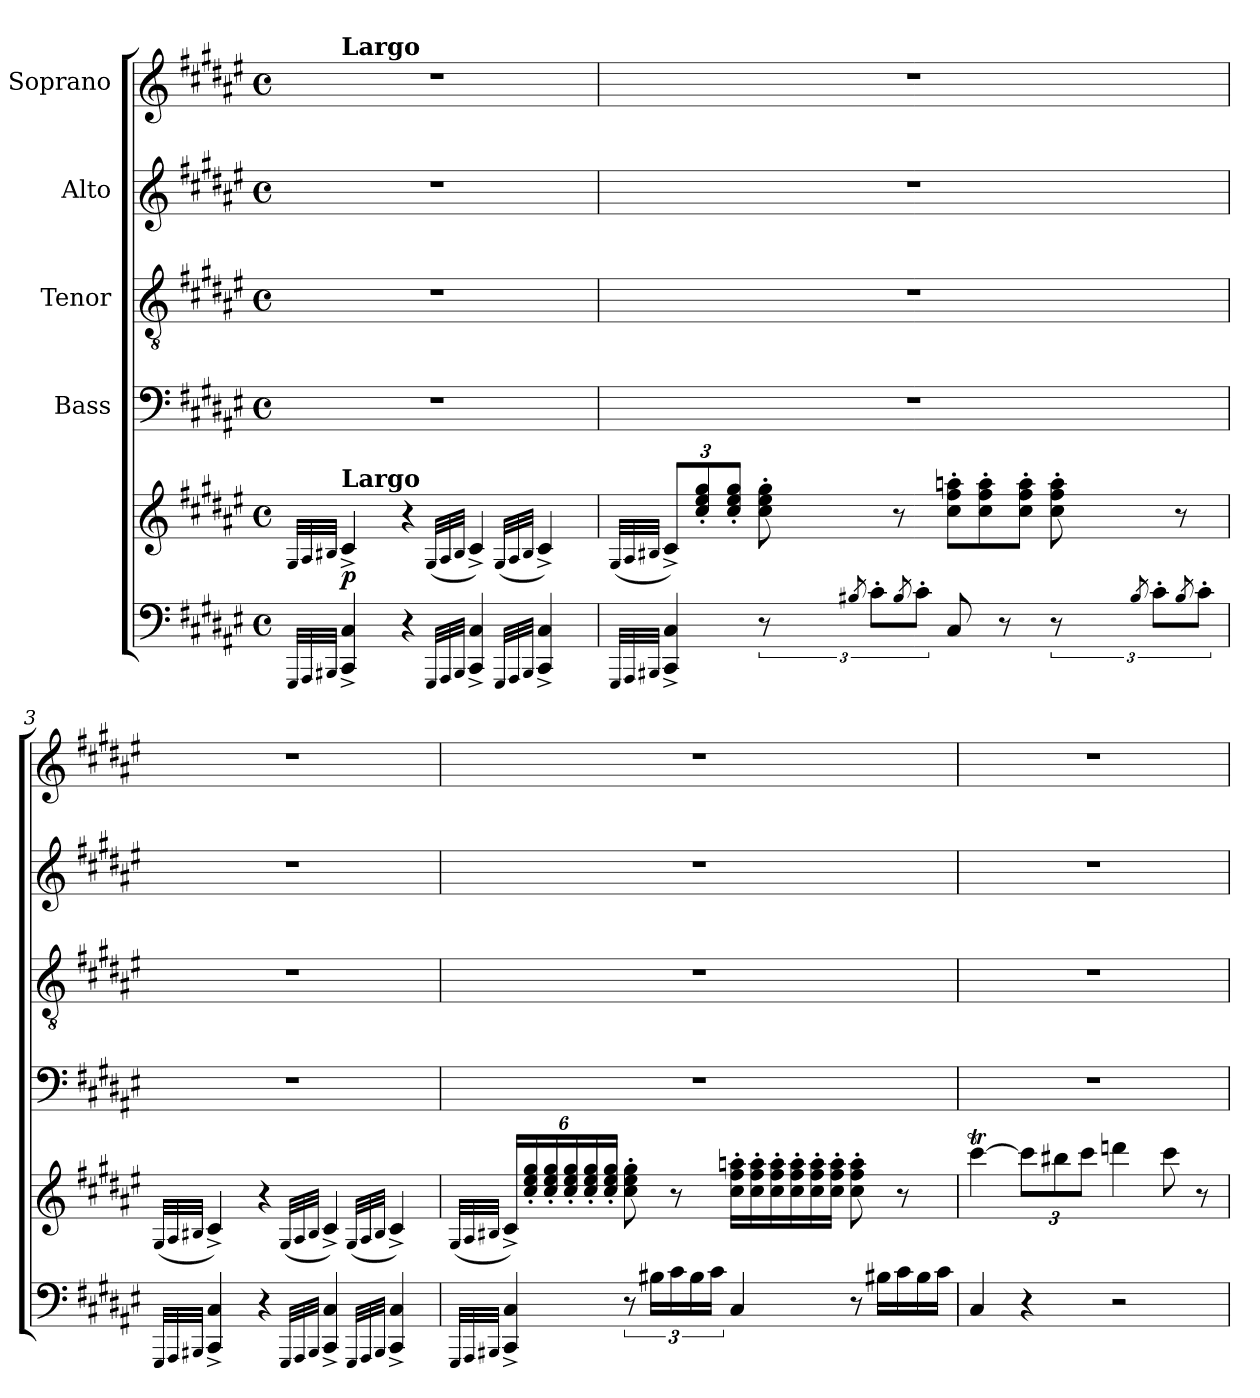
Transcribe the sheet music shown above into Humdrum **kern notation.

**kern	**kern	**dynam	**kern	**kern	**kern	**kern
*part5	*part5	*part5	*part4	*part3	*part2	*part1
*staff6	*staff5	*staff5/6	*staff4	*staff3	*staff2	*staff1
*	*	*	*I"Bass	*I"Tenor	*I"Alto	*I"Soprano
*clefF4	*clefG2	*	*clefF4	*clefGv2	*clefG2	*clefG2
*	*	*	*ITrd1c2	*ITrd1c2	*ITrd1c2	*ITrd1c2
*k[f#c#g#d#a#e#]	*k[f#c#g#d#a#e#]	*	*k[f#c#g#d#a#e#]	*k[f#c#g#d#a#e#]	*k[f#c#g#d#a#e#]	*k[f#c#g#d#a#e#]
*F#:	*F#:	*	*F#:	*F#:	*F#:	*F#:
*M4/4	*M4/4	*	*M4/4	*M4/4	*M4/4	*M4/4
*met(c)	*met(c)	*	*met(c)	*met(c)	*met(c)	*met(c)
=1	=1	=1	=1	=1	=1	=1
32qGGG#/LLL	32qG#/LLL	.	.	.	.	.
32qAAA#/	32qA#/	.	.	.	.	.
32qBBB#X/JJJ	32qB#X/JJJ	.	.	.	.	.
!	!	!	!	!	!	!LO:TX:a:B:t=Largo
!	!LO:TX:a:B:t=Largo	!	!	!	!	!
!	!	!LO:DY:a=2	!	!	!	!
4CC#/^< 4C#/^<	4c#^</	p	1r	1r	1r	1r
4r	4r	.	.	.	.	.
32qGGG#/LLL	(32qG#/LLL	.	.	.	.	.
32qAAA#/	32qA#/	.	.	.	.	.
32qBBB#/JJJ	32qB#/JJJ	.	.	.	.	.
4CC#/^< 4C#/^<	4c#^</)	.	.	.	.	.
32qGGG#/LLL	(32qG#/LLL	.	.	.	.	.
32qAAA#/	32qA#/	.	.	.	.	.
32qBBB#/JJJ	32qB#/JJJ	.	.	.	.	.
4CC#/^< 4C#/^<	4c#^</)	.	.	.	.	.
=2	=2	=2	=2	=2	=2	=2
32qGGG#/LLL	(32qG#/LLL	.	.	.	.	.
32qAAA#/	32qA#/	.	.	.	.	.
32qBBB#X/JJJ	32qB#X/JJJ	.	.	.	.	.
4CC#/^< 4C#/^<	12c#^</L)	.	1r	1r	1r	1r
.	12cc#/'< 12ee#/'< 12gg#/'<	.	.	.	.	.
.	12cc#/'< 12ee#/'< 12gg#/'<J	.	.	.	.	.
12r	8cc#\'> 8ee#\'> 8gg#\'>	.	.	.	.	.
8qB#X/	.	.	.	.	.	.
12c#'>\L	.	.	.	.	.	.
.	8r	.	.	.	.	.
8qB#/	.	.	.	.	.	.
12c#'>\J	.	.	.	.	.	.
*	*Xtuplet	*	*	*	*	*
8C#/	12cc#\'> 12ff#\'> 12aan\'>L	.	.	.	.	.
.	12cc#\'> 12ff#\'> 12aa\'>	.	.	.	.	.
8r	.	.	.	.	.	.
.	12cc#\'> 12ff#\'> 12aa\'>J	.	.	.	.	.
12r	8cc#\'> 8ff#\'> 8aa\'>	.	.	.	.	.
8qB#/	.	.	.	.	.	.
12c#'>\L	.	.	.	.	.	.
.	8r	.	.	.	.	.
8qB#/	.	.	.	.	.	.
12c#'>\J	.	.	.	.	.	.
=3	=3	=3	=3	=3	=3	=3
32qGGG#/LLL	(32qG#/LLL	.	.	.	.	.
32qAAA#/	32qA#/	.	.	.	.	.
32qBBB#X/JJJ	32qB#X/JJJ	.	.	.	.	.
4CC#/^< 4C#/^<	4c#^</)	.	1r	1r	1r	1r
4r	4r	.	.	.	.	.
32qGGG#/LLL	(32qG#/LLL	.	.	.	.	.
32qAAA#/	32qA#/	.	.	.	.	.
32qBBB#/JJJ	32qB#/JJJ	.	.	.	.	.
4CC#/^< 4C#/^<	4c#^</)	.	.	.	.	.
32qGGG#/LLL	(32qG#/LLL	.	.	.	.	.
32qAAA#/	32qA#/	.	.	.	.	.
32qBBB#/JJJ	32qB#/JJJ	.	.	.	.	.
4CC#/^< 4C#/^<	4c#^</)	.	.	.	.	.
!!LO:LB:g=z
=4	=4	=4	=4	=4	=4	=4
32qGGG#/LLL	(32qG#/LLL	.	.	.	.	.
32qAAA#/	32qA#/	.	.	.	.	.
32qBBB#X/JJJ	32qB#X/JJJ	.	.	.	.	.
*	*tuplet	*	*	*	*	*
4CC#/^< 4C#/^<	24c#^</LL)	.	1r	1r	1r	1r
.	24cc#/'< 24ee#/'< 24gg#/'<	.	.	.	.	.
.	24cc#/'< 24ee#/'< 24gg#/'<	.	.	.	.	.
.	24cc#/'< 24ee#/'< 24gg#/'<	.	.	.	.	.
.	24cc#/'< 24ee#/'< 24gg#/'<	.	.	.	.	.
.	24cc#/'< 24ee#/'< 24gg#/'<JJ	.	.	.	.	.
12r	8cc#\'> 8ee#\'> 8gg#\'>	.	.	.	.	.
24B#X\LL	.	.	.	.	.	.
24c#\	8r	.	.	.	.	.
24B#\	.	.	.	.	.	.
24c#\JJ	.	.	.	.	.	.
*	*Xtuplet	*	*	*	*	*
4C#/	24cc#\'> 24ff#\'> 24aan\'>LL	.	.	.	.	.
.	24cc#\'> 24ff#\'> 24aa\'>	.	.	.	.	.
.	24cc#\'> 24ff#\'> 24aa\'>	.	.	.	.	.
.	24cc#\'> 24ff#\'> 24aa\'>	.	.	.	.	.
.	24cc#\'> 24ff#\'> 24aa\'>	.	.	.	.	.
.	24cc#\'> 24ff#\'> 24aa\'>JJ	.	.	.	.	.
*Xtuplet	*	*	*	*	*	*
12r	8cc#\'> 8ff#\'> 8aa\'>	.	.	.	.	.
24B#X\LL	.	.	.	.	.	.
24c#\	8r	.	.	.	.	.
24B#\	.	.	.	.	.	.
24c#\JJ	.	.	.	.	.	.
=5	=5	=5	=5	=5	=5	=5
4C#/	[4ccc#T\	.	1r	1r	1r	1r
*	*tuplet	*	*	*	*	*
4r	12ccc#\L]	.	.	.	.	.
.	12bb#X\	.	.	.	.	.
.	12ccc#\J	.	.	.	.	.
2r	4dddn\	.	.	.	.	.
.	8ccc#\	.	.	.	.	.
.	8r	.	.	.	.	.
=	=	=	=	=	=	=
*-	*-	*-	*-	*-	*-	*-
